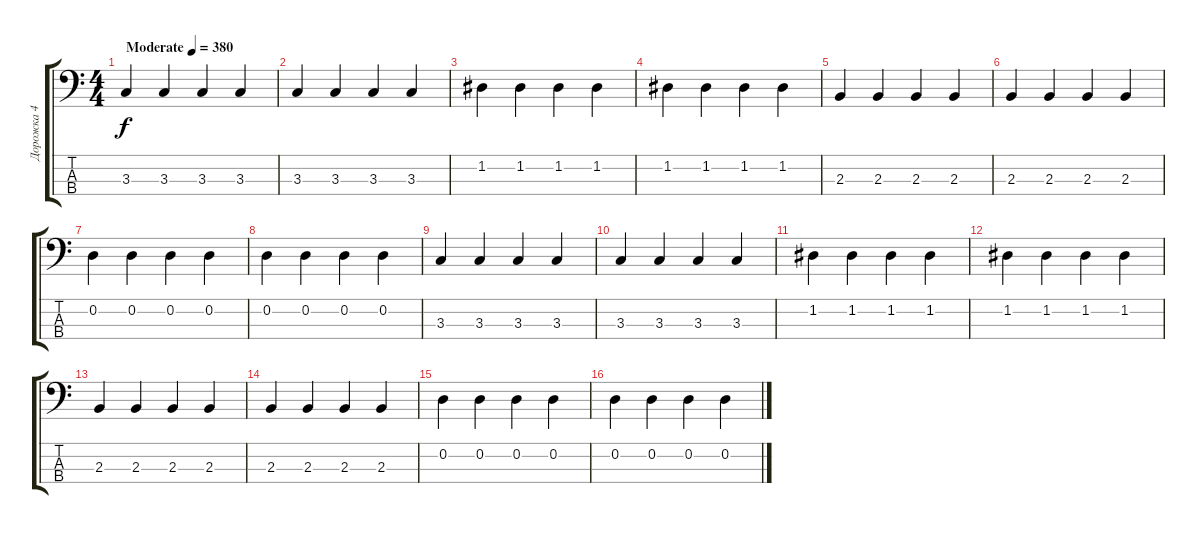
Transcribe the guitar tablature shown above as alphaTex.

\track ("Дорожка 4" "Дорожка 4") {instrument electricbassfinger}
\staff {score tabs}
\tuning (G2 D2 A1 E1) {hide}
\ts (4 4)
\tempo (380 "Moderate")
\clef f4
\ks c
3.3.4{dy f instrument electricbassfinger} 3.3.4 3.3.4 3.3.4 |
3.3.4 3.3.4 3.3.4 3.3.4 |
1.2.4 1.2.4 1.2.4 1.2.4 |
1.2.4 1.2.4 1.2.4 1.2.4 |
2.3.4 2.3.4 2.3.4 2.3.4 |
2.3.4 2.3.4 2.3.4 2.3.4 |
0.2.4 0.2.4 0.2.4 0.2.4 |
0.2.4 0.2.4 0.2.4 0.2.4 |
3.3.4 3.3.4 3.3.4 3.3.4 |
3.3.4 3.3.4 3.3.4 3.3.4 |
1.2.4 1.2.4 1.2.4 1.2.4 |
1.2.4 1.2.4 1.2.4 1.2.4 |
2.3.4 2.3.4 2.3.4 2.3.4 |
2.3.4 2.3.4 2.3.4 2.3.4 |
0.2.4 0.2.4 0.2.4 0.2.4 |
0.2.4 0.2.4 0.2.4 0.2.4
